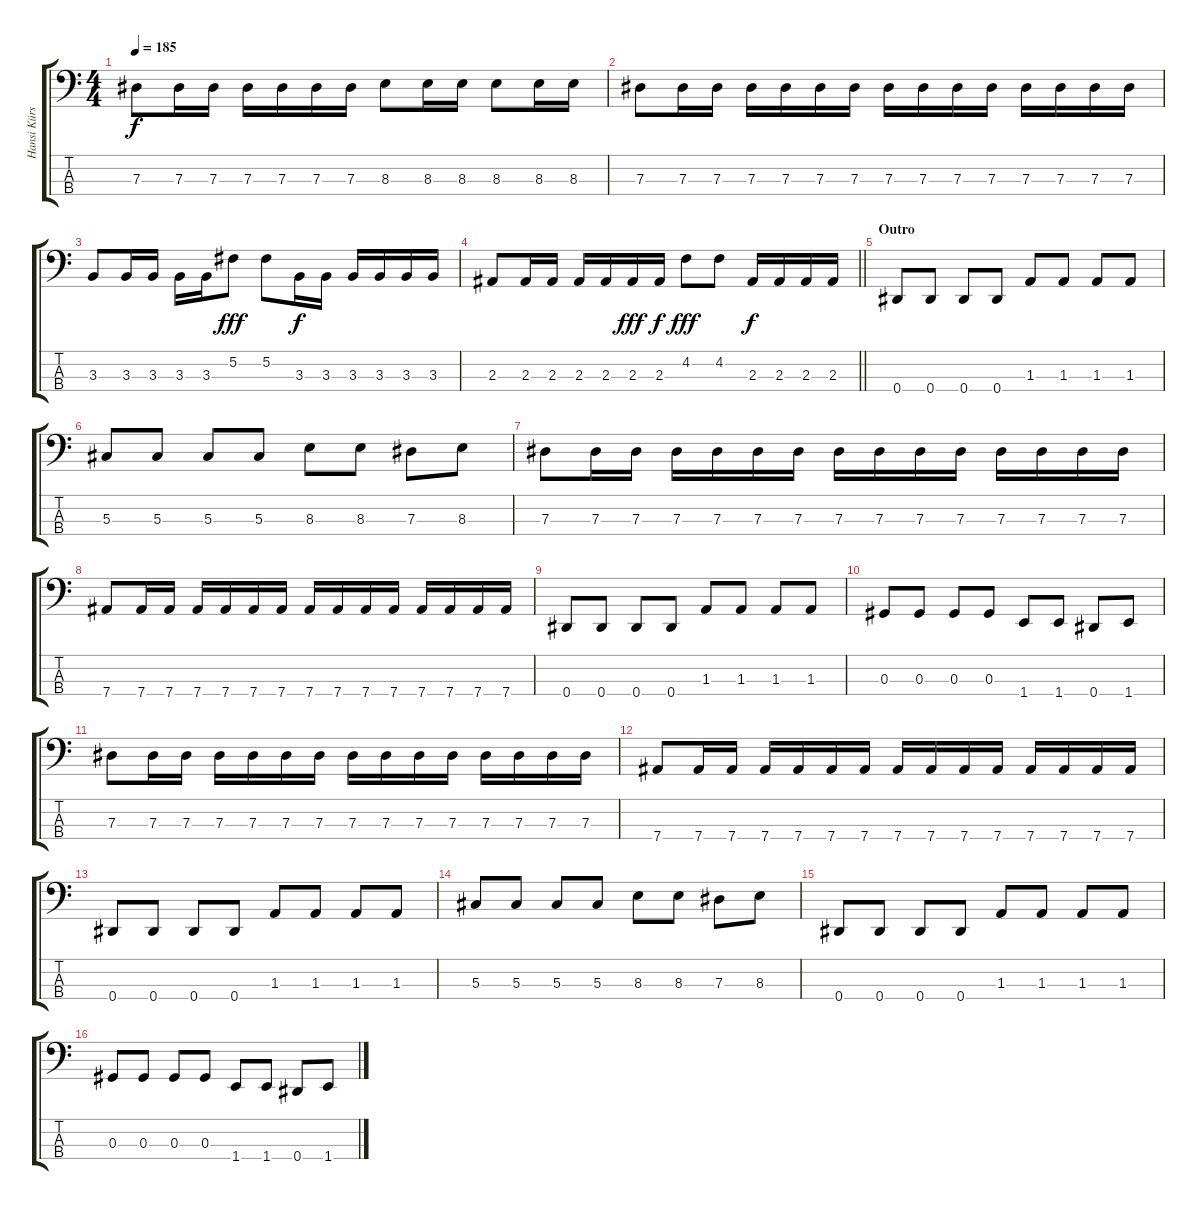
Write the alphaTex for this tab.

\track ("Hansi Kürsch" "Hansi Kürs") {instrument electricbasspick}
\staff {score tabs}
\tuning (Gb2 Db2 Ab1 Eb1) {hide}
\ts (4 4)
\tempo 185
\clef f4
\ks c
7.3.8{dy f} 7.3.16 7.3.16 7.3.16 7.3.16 7.3.16 7.3.16 8.3.8 8.3.16 8.3.16 8.3.8 8.3.16 8.3.16 |
7.3.8 7.3.16 7.3.16 7.3.16 7.3.16 7.3.16 7.3.16 7.3.16 7.3.16 7.3.16 7.3.16 7.3.16 7.3.16 7.3.16 7.3.16 |
3.3.8 3.3.16 3.3.16 3.3.16 3.3.16 5.2.8{dy fff} 5.2.8 3.3.16{dy f} 3.3.16 3.3.16 3.3.16 3.3.16 3.3.16 |
\barLineRight lightlight
2.3.8 2.3.16 2.3.16 2.3.16 2.3.16 2.3.16{dy fff} 2.3.16{dy f} 4.2.8{dy fff} 4.2.8 2.3.16{dy f} 2.3.16 2.3.16 2.3.16 |
\section ("" "Outro")
0.4.8 0.4.8 0.4.8 0.4.8 1.3.8 1.3.8 1.3.8 1.3.8 |
5.3.8 5.3.8 5.3.8 5.3.8 8.3.8 8.3.8 7.3.8 8.3.8 |
7.3.8 7.3.16 7.3.16 7.3.16 7.3.16 7.3.16 7.3.16 7.3.16 7.3.16 7.3.16 7.3.16 7.3.16 7.3.16 7.3.16 7.3.16 |
7.4.8 7.4.16 7.4.16 7.4.16 7.4.16 7.4.16 7.4.16 7.4.16 7.4.16 7.4.16 7.4.16 7.4.16 7.4.16 7.4.16 7.4.16 |
0.4.8 0.4.8 0.4.8 0.4.8 1.3.8 1.3.8 1.3.8 1.3.8 |
0.3.8 0.3.8 0.3.8 0.3.8 1.4.8 1.4.8 0.4.8 1.4.8 |
7.3.8 7.3.16 7.3.16 7.3.16 7.3.16 7.3.16 7.3.16 7.3.16 7.3.16 7.3.16 7.3.16 7.3.16 7.3.16 7.3.16 7.3.16 |
7.4.8 7.4.16 7.4.16 7.4.16 7.4.16 7.4.16 7.4.16 7.4.16 7.4.16 7.4.16 7.4.16 7.4.16 7.4.16 7.4.16 7.4.16 |
0.4.8 0.4.8 0.4.8 0.4.8 1.3.8 1.3.8 1.3.8 1.3.8 |
5.3.8 5.3.8 5.3.8 5.3.8 8.3.8 8.3.8 7.3.8 8.3.8 |
0.4.8 0.4.8 0.4.8 0.4.8 1.3.8 1.3.8 1.3.8 1.3.8 |
0.3.8 0.3.8 0.3.8 0.3.8 1.4.8 1.4.8 0.4.8 1.4.8
